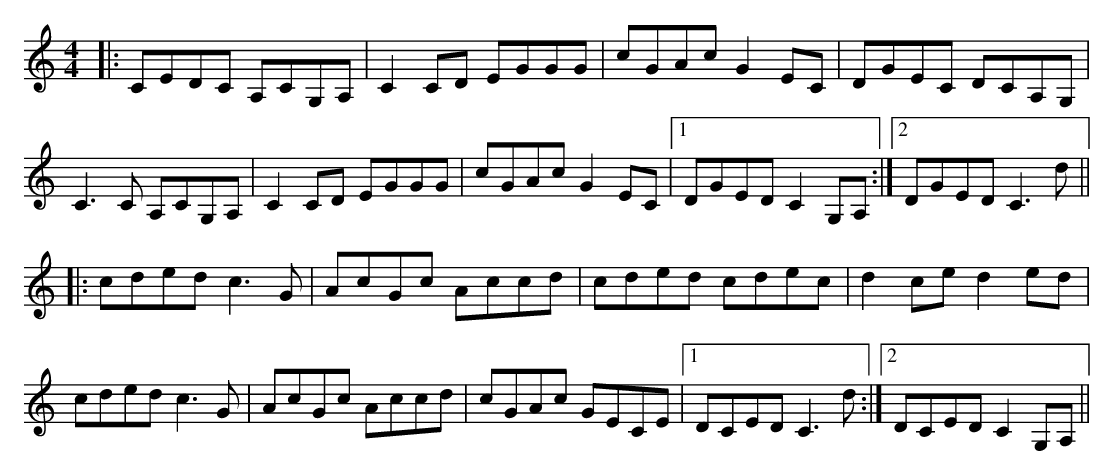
X:1
M:4/4
K:C
|:CEDC A,CG,A,|C2CD EGGG|cGAc G2EC|DGEC DCA,G,|
C3C A,CG,A,|C2CD EGGG|cGAc G2EC|1 DGED C2G,A,:|2 DGED C3d||
|:cded c3G|AcGc Accd|cded cdec|d2ce d2ed|
cded c3G|AcGc Accd|cGAc GECE|1 DCED C3d:|2 DCED C2G,A,||
